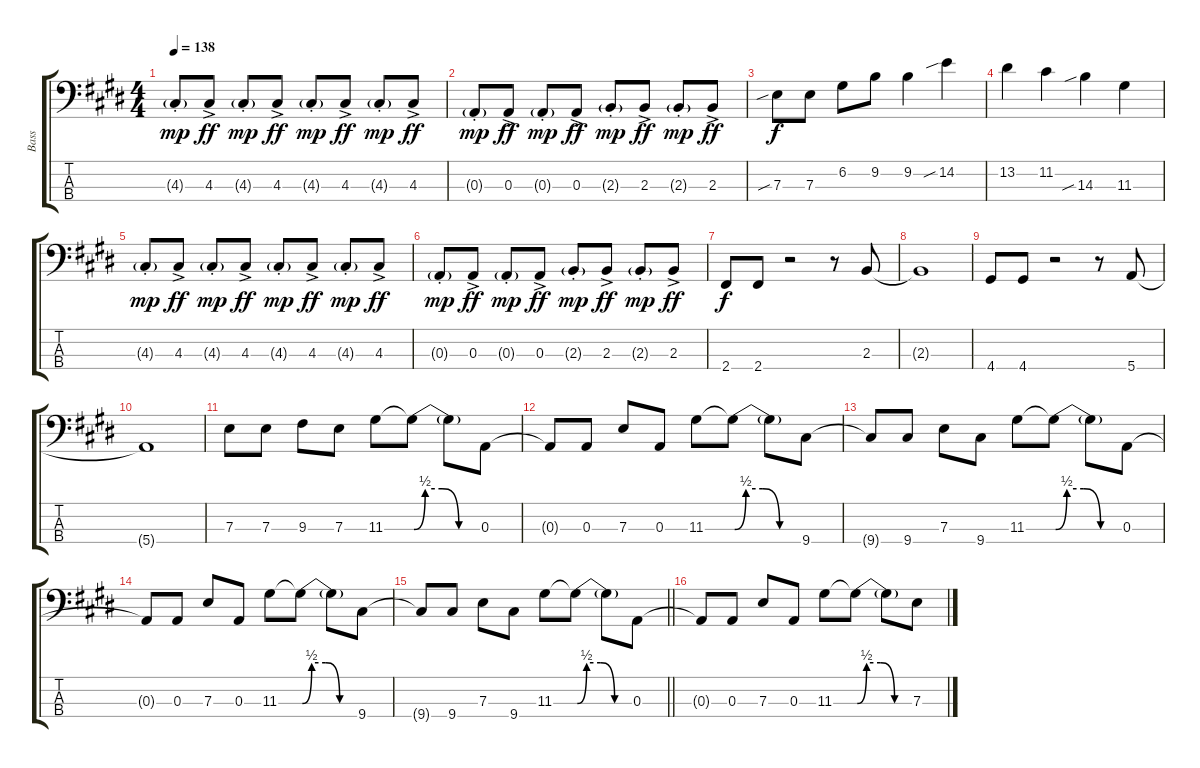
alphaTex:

\track ("Bass" "Bass") {instrument electricbassfinger}
\staff {score tabs}
\tuning (G2 D2 A1 E1) {hide}
\ts (4 4)
\tempo 138
\clef f4
\ks c#minor
4.3{g st}.8{dy mp} 4.3{ac}.8{dy ff} 4.3{g st}.8{dy mp} 4.3{ac}.8{dy ff} 4.3{g st}.8{dy mp} 4.3{ac}.8{dy ff} 4.3{g st}.8{dy mp} 4.3{ac}.8{dy ff} |
0.3{g st}.8{dy mp} 0.3{ac}.8{dy ff} 0.3{g st}.8{dy mp} 0.3{ac}.8{dy ff} 2.3{g st}.8{dy mp} 2.3{ac}.8{dy ff} 2.3{g st}.8{dy mp} 2.3{ac}.8{dy ff} |
7.3{sib}.8{dy f} 7.3.8 6.2.8 9.2.8 9.2.4 14.2{sib}.4 |
\ks e
13.2.4 11.2.4 14.3{sib}.4 11.3.4 |
\ks c#minor
4.3{g st}.8{dy mp} 4.3{ac}.8{dy ff} 4.3{g st}.8{dy mp} 4.3{ac}.8{dy ff} 4.3{g st}.8{dy mp} 4.3{ac}.8{dy ff} 4.3{g st}.8{dy mp} 4.3{ac}.8{dy ff} |
0.3{g st}.8{dy mp} 0.3{ac}.8{dy ff} 0.3{g st}.8{dy mp} 0.3{ac}.8{dy ff} 2.3{g st}.8{dy mp} 2.3{ac}.8{dy ff} 2.3{g st}.8{dy mp} 2.3{ac}.8{dy ff} |
2.4.8{dy f} 2.4.8 r.2 r.8 2.3.8 |
\ks e
2.3{t}.1 |
\ks c#minor
4.4.8 4.4.8 r.2 r.8 5.4.8 |
5.4{t}.1 |
7.3.8 7.3.8 9.3.8 7.3.8 11.3.8 11.3{be (custom 0 0 10 2 25 2 40 0 60 0) t}.8 11.3{t}.8 0.3.8 |
\ks e
0.3{t}.8 0.3.8 7.3.8 0.3.8 11.3.8 11.3{be (custom 0 0 10 2 25 2 40 0 60 0) t}.8 11.3{t}.8 9.4.8 |
\ks c#minor
9.4{t}.8 9.4.8 7.3.8 9.4.8 11.3.8 11.3{be (custom 0 0 10 2 25 2 40 0 60 0) t}.8 11.3{t}.8 0.3.8 |
0.3{t}.8 0.3.8 7.3.8 0.3.8 11.3.8 11.3{be (custom 0 0 10 2 25 2 40 0 60 0) t}.8 11.3{t}.8 9.4.8 |
\barLineRight lightlight
9.4{t}.8 9.4.8 7.3.8 9.4.8 11.3.8 11.3{be (custom 0 0 10 2 25 2 40 0 60 0) t}.8 11.3{t}.8 0.3.8 |
\ks e
0.3{t}.8 0.3.8 7.3.8 0.3.8 11.3.8 11.3{be (custom 0 0 10 2 25 2 40 0 60 0) t}.8 11.3{t}.8 7.3.8
